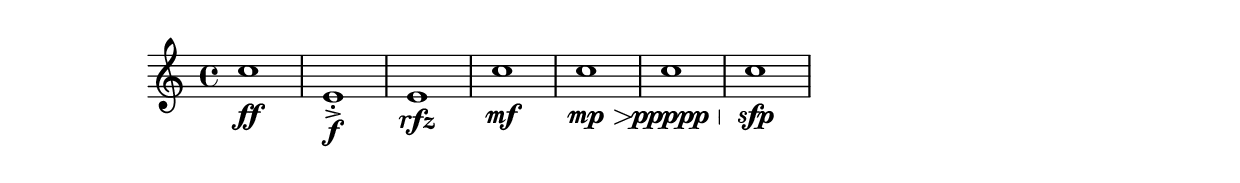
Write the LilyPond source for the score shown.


\version "2.10.0"

\header {texidoc = "Dynamic letters are kerned, and their weight
matches that of the hairpin signs.  The dynamic scripts should be
horizontally centered on the note head.  Scripts that should appear
closer to the note head (staccato, accent) are reckoned with.
"  }


\relative c'' {
  c1\ff
  e,-.-> \f
  e \rfz		      
  c' \mf
  c \mp \> 
  c\!\ppppp \< 
  c\sfp\!
}

